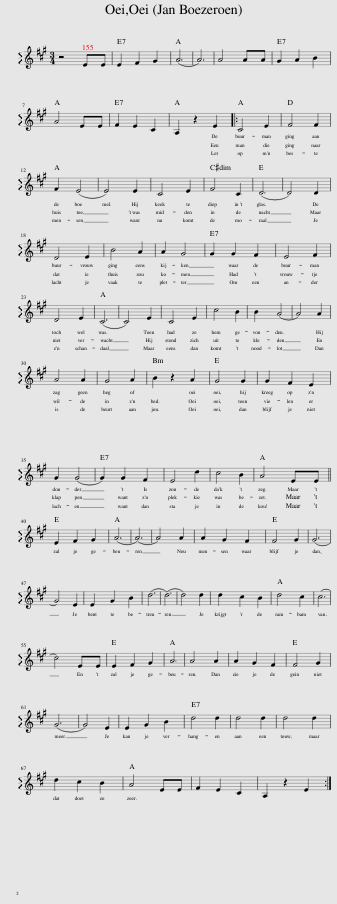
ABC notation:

X:1
L:1/8
M:3/4
I:linebreak $
K:A
V:1 treble
V:1
 z4 EE | E2 F2 G2 | (A6 | A6) | A4 AA | %5
 G2 A2 B2 |$ A4 EE | F2 E2 C2 | A,2 z2 E2 |: C4 E2 | %10
 F4 F2 |$ F2 (E4 | E4) E2 | C4 E2 | F4 C2 | %15
 (D6 | D4) D2 |$ D4 E2 | B4 A2 | A2 G4 | %20
 G2 G2 F2 | E4 F2 |$ D4 E2 | (C6 | C4) E2 | %25
 C4 E2 | c4 B2 | B2 (A4 | A4) A2 |$ A4 A2 | %30
 G4 A2 | B2 z2 A2 | G4 G2 | G2 F2 E2 |$ G2 (G4 | %35
 G2) G2 F2 | E4 d2 | c4 B2 | A4 EE ||$ E2 F2 G2 | %40
 (A6 | (A6) | A4) A2 | A2 G2 F2 | F4 G2 | %45
 (G6 |$ G4) E2 | E2 G2 B2 | (d6 | (d6) | %50
 d4) d2 | d2 c2 B2 | d4 c2 | (c6 |$ c4) EE | %55
 E2 F2 G2 | A6 | A4 A2 | A2 G2 F2 | F4 G2 |$ %60
 (G6 | G4) E2 | E2 G2 B2 | d4 d2 | d4 d2 | %65
 d4 d2 |$ d2 c2 B2 | A4 EE | F2 E2 C2 | A,2 z2 E2!D.S.! :| %70
